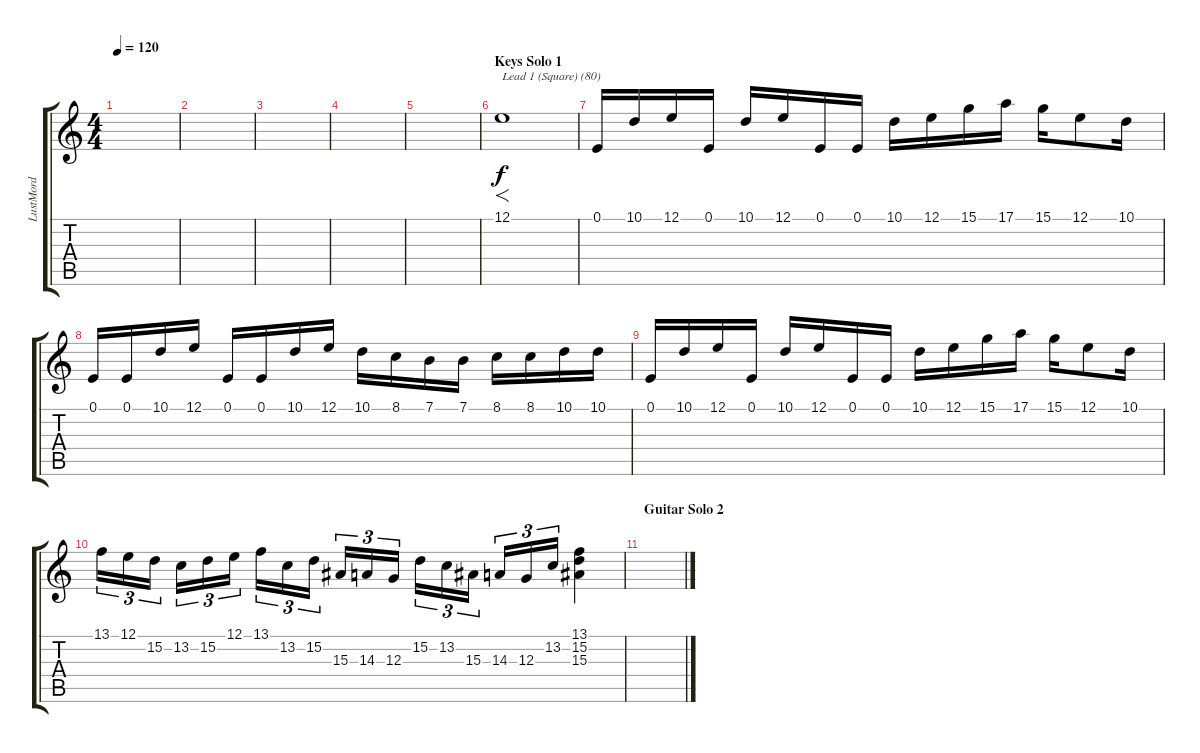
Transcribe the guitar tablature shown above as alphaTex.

\track ("LustMord" "LustMord") {instrument stringensemble1}
\staff {score tabs}
\tuning (E4 B3 G3 D3 A2 E2) {hide}
\ts (4 4)
\tempo 120
\clef g2
\ks c
|
|
|
|
|
\section ("" "Keys Solo 1")
12.1.1{f txt "Lead 1 (Square) (80)" instrument lead1square} |
0.1.16 10.1.16 12.1.16 0.1.16 10.1.16 12.1.16 0.1.16 0.1.16 10.1.16 12.1.16 15.1.16 17.1.16 15.1.16 12.1.8 10.1.16 |
0.1.16 0.1.16 10.1.16 12.1.16 0.1.16 0.1.16 10.1.16 12.1.16 10.1.16 8.1.16 7.1.16 7.1.16 8.1.16 8.1.16 10.1.16 10.1.16 |
0.1.16 10.1.16 12.1.16 0.1.16 10.1.16 12.1.16 0.1.16 0.1.16 10.1.16 12.1.16 15.1.16 17.1.16 15.1.16 12.1.8 10.1.16 |
13.1.16{tu (3 2)} 12.1.16{tu (3 2)} 15.2.16{tu (3 2)} 13.2.16{tu (3 2)} 15.2.16{tu (3 2)} 12.1.16{tu (3 2)} 13.1.16{tu (3 2)} 13.2.16{tu (3 2)} 15.2.16{tu (3 2)} 15.3.16{tu (3 2)} 14.3.16{tu (3 2)} 12.3.16{tu (3 2)} 15.2.16{tu (3 2)} 13.2.16{tu (3 2)} 15.3.16{tu (3 2)} 14.3.16{tu (3 2)} 12.3.16{tu (3 2)} 13.2.16{tu (3 2)} (13.1 15.2 15.3).4 |
\section ("" "Guitar Solo 2")
